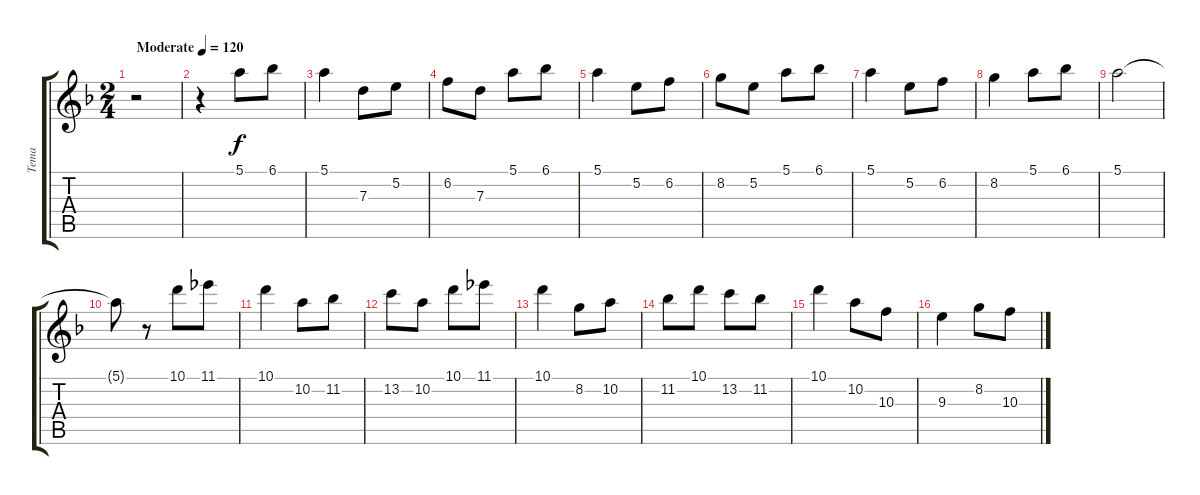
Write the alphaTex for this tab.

\track ("Tema" "Tema") {instrument electricguitarclean}
\staff {score tabs}
\tuning (E4 B3 G3 D3 A2 E2) {hide}
\ts (2 4)
\tempo (120 "Moderate")
\clef g2
\ks f
r.2{dy f instrument electricguitarclean} |
r.4 5.1.8 6.1.8 |
5.1.4 7.3.8 5.2.8 |
6.2.8 7.3.8 5.1.8 6.1.8 |
5.1.4 5.2.8 6.2.8 |
8.2.8 5.2.8 5.1.8 6.1.8 |
5.1.4 5.2.8 6.2.8 |
8.2.4 5.1.8 6.1.8 |
5.1.2 |
5.1{t}.8 r.8 10.1.8 11.1.8 |
10.1.4 10.2.8 11.2.8 |
13.2.8 10.2.8 10.1.8 11.1.8 |
10.1.4 8.2.8 10.2.8 |
11.2.8 10.1.8 13.2.8 11.2.8 |
10.1.4 10.2.8 10.3.8 |
9.3.4 8.2.8 10.3.8
